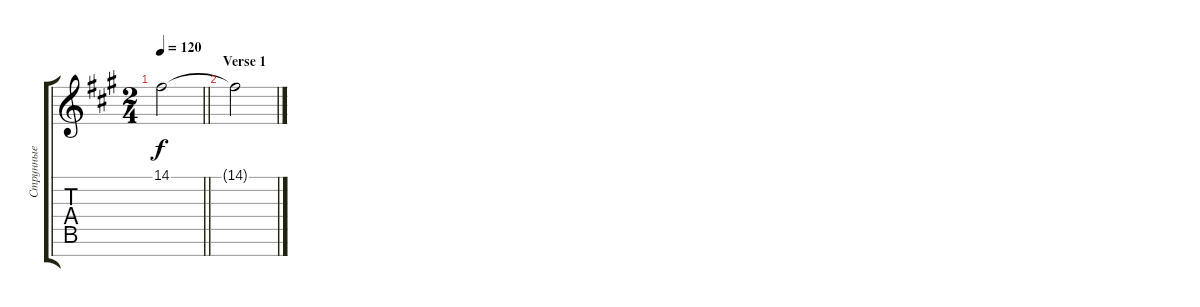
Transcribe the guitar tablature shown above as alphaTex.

\track ("Струнные" "Струнные") {instrument tremolostrings}
\staff {score tabs}
\tuning (E4 B3 G3 D3 A2 E2 B1) {hide}
\ts (2 4)
\tempo 120
\clef g2
\barLineRight lightlight
\ks f#minor
14.1{t}.2{dy f} |
\section ("" "Verse 1")
14.1{t}.2
